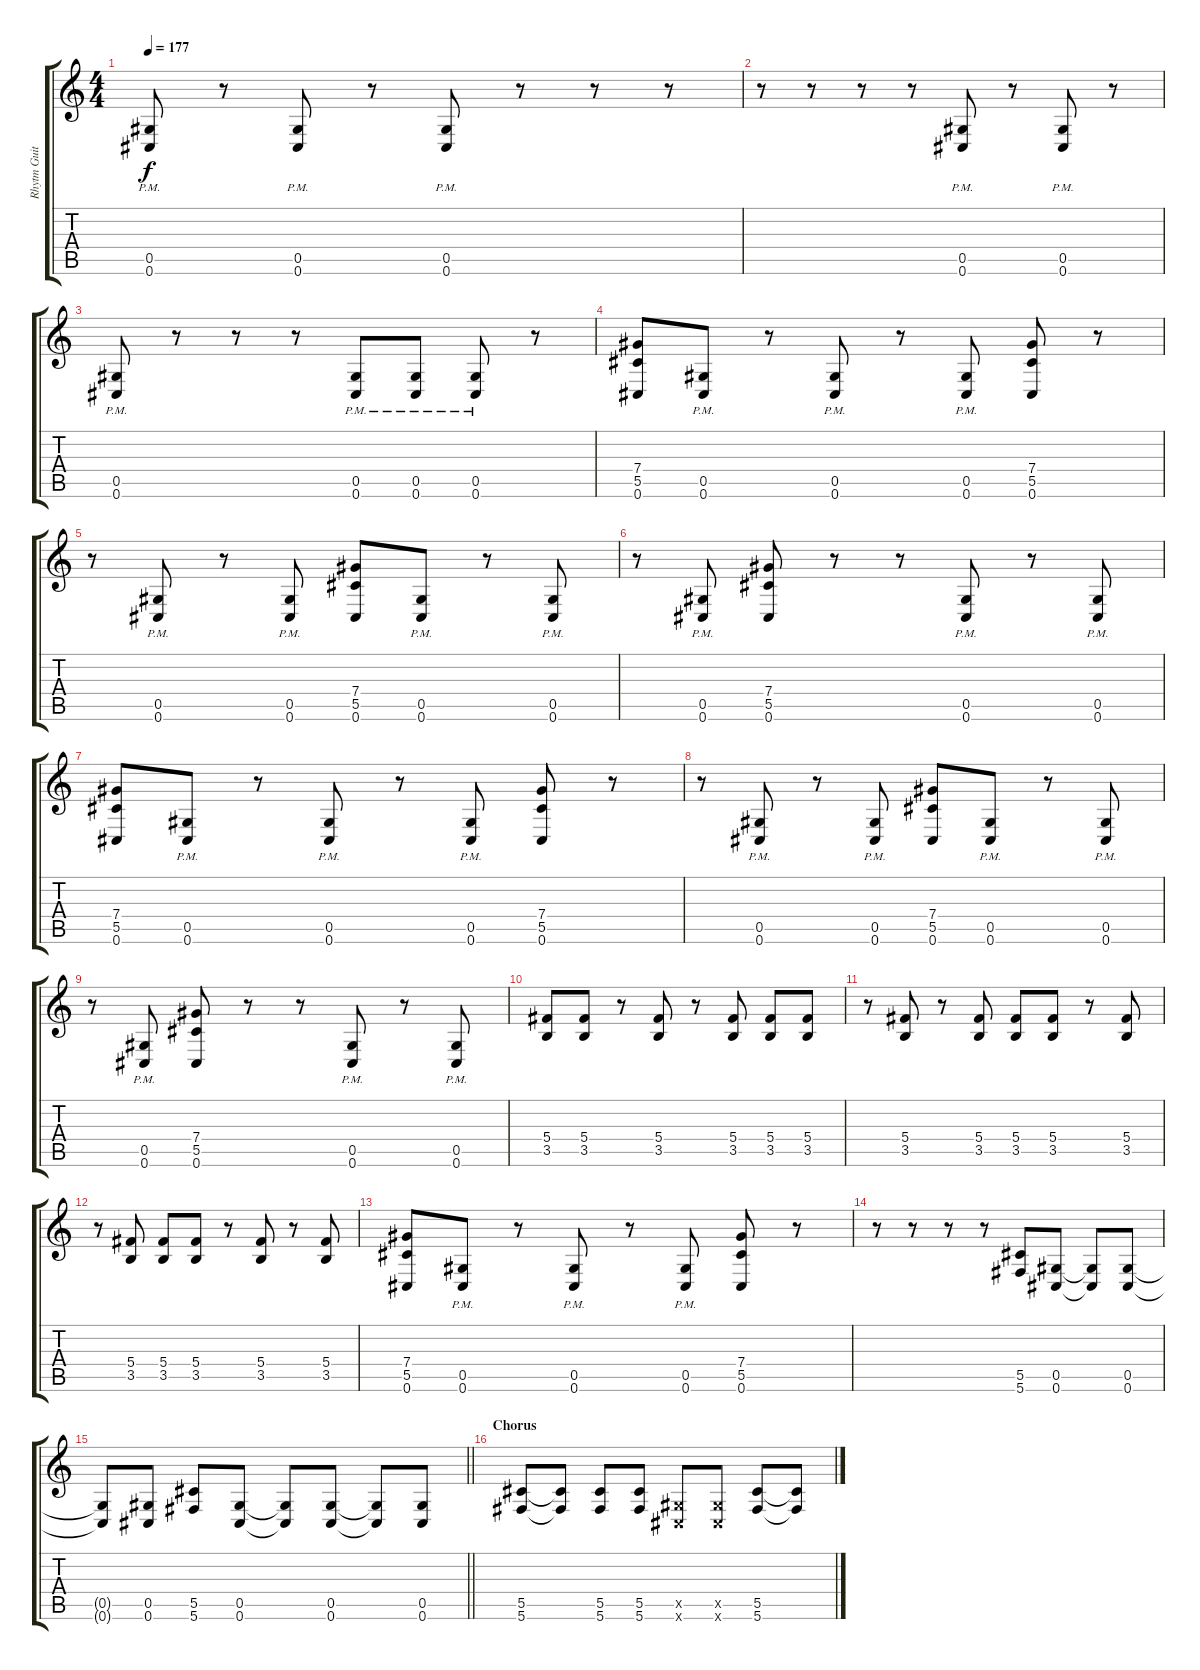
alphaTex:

\track ("Rhytm Guitar [R]" "Rhytm Guit") {instrument distortionguitar}
\staff {score tabs}
\tuning (Eb4 Bb3 Gb3 Db3 Ab2 Db2) {hide}
\ts (4 4)
\tempo 177
\clef g2
\ks c
(0.5{pm} 0.6{pm}).8{dy f} r.8 (0.5{pm} 0.6{pm}).8 r.8 (0.5{pm} 0.6{pm}).8 r.8 r.8 r.8 |
r.8 r.8 r.8 r.8 (0.5{pm} 0.6{pm}).8 r.8 (0.5{pm} 0.6{pm}).8 r.8 |
(0.5{pm} 0.6{pm}).8 r.8 r.8 r.8 (0.5{pm} 0.6{pm}).8 (0.5{pm} 0.6{pm}).8 (0.5{pm} 0.6{pm}).8 r.8 |
(7.4 5.5 0.6).8 (0.5{pm} 0.6{pm}).8 r.8 (0.5{pm} 0.6{pm}).8 r.8 (0.5{pm} 0.6{pm}).8 (7.4 5.5 0.6).8 r.8 |
r.8 (0.5{pm} 0.6{pm}).8 r.8 (0.5{pm} 0.6{pm}).8 (7.4 5.5 0.6).8 (0.5{pm} 0.6{pm}).8 r.8 (0.5{pm} 0.6{pm}).8 |
r.8 (0.5{pm} 0.6{pm}).8 (7.4 5.5 0.6).8 r.8 r.8 (0.5{pm} 0.6{pm}).8 r.8 (0.5{pm} 0.6{pm}).8 |
(7.4 5.5 0.6).8 (0.5{pm} 0.6{pm}).8 r.8 (0.5{pm} 0.6{pm}).8 r.8 (0.5{pm} 0.6{pm}).8 (7.4 5.5 0.6).8 r.8 |
r.8 (0.5{pm} 0.6{pm}).8 r.8 (0.5{pm} 0.6{pm}).8 (7.4 5.5 0.6).8 (0.5{pm} 0.6{pm}).8 r.8 (0.5{pm} 0.6{pm}).8 |
r.8 (0.5{pm} 0.6{pm}).8 (7.4 5.5 0.6).8 r.8 r.8 (0.5{pm} 0.6{pm}).8 r.8 (0.5{pm} 0.6{pm}).8 |
(5.4 3.5).8 (5.4 3.5).8 r.8 (5.4 3.5).8 r.8 (5.4 3.5).8 (5.4 3.5).8 (5.4 3.5).8 |
r.8 (5.4 3.5).8 r.8 (5.4 3.5).8 (5.4 3.5).8 (5.4 3.5).8 r.8 (5.4 3.5).8 |
r.8 (5.4 3.5).8 (5.4 3.5).8 (5.4 3.5).8 r.8 (5.4 3.5).8 r.8 (5.4 3.5).8 |
(7.4 5.5 0.6).8 (0.5{pm} 0.6{pm}).8 r.8 (0.5{pm} 0.6{pm}).8 r.8 (0.5{pm} 0.6{pm}).8 (7.4 5.5 0.6).8 r.8 |
r.8 r.8 r.8 r.8 (5.5 5.6).8 (0.5 0.6).8 (0.5{t} 0.6{t}).8 (0.5 0.6).8 |
\barLineRight lightlight
(0.5{t} 0.6{t}).8 (0.5 0.6).8 (5.5 5.6).8 (0.5 0.6).8 (0.5{t} 0.6{t}).8 (0.5 0.6).8 (0.5{t} 0.6{t}).8 (0.5 0.6).8 |
\section ("" "Chorus")
(5.5 5.6).8 (5.5{t} 5.6{t}).8 (5.5 5.6).8 (5.5 5.6).8 (0.5{x} 0.6{x}).8 (0.5{x} 0.6{x}).8 (5.5 5.6).8 (5.5{t} 5.6{t}).8
